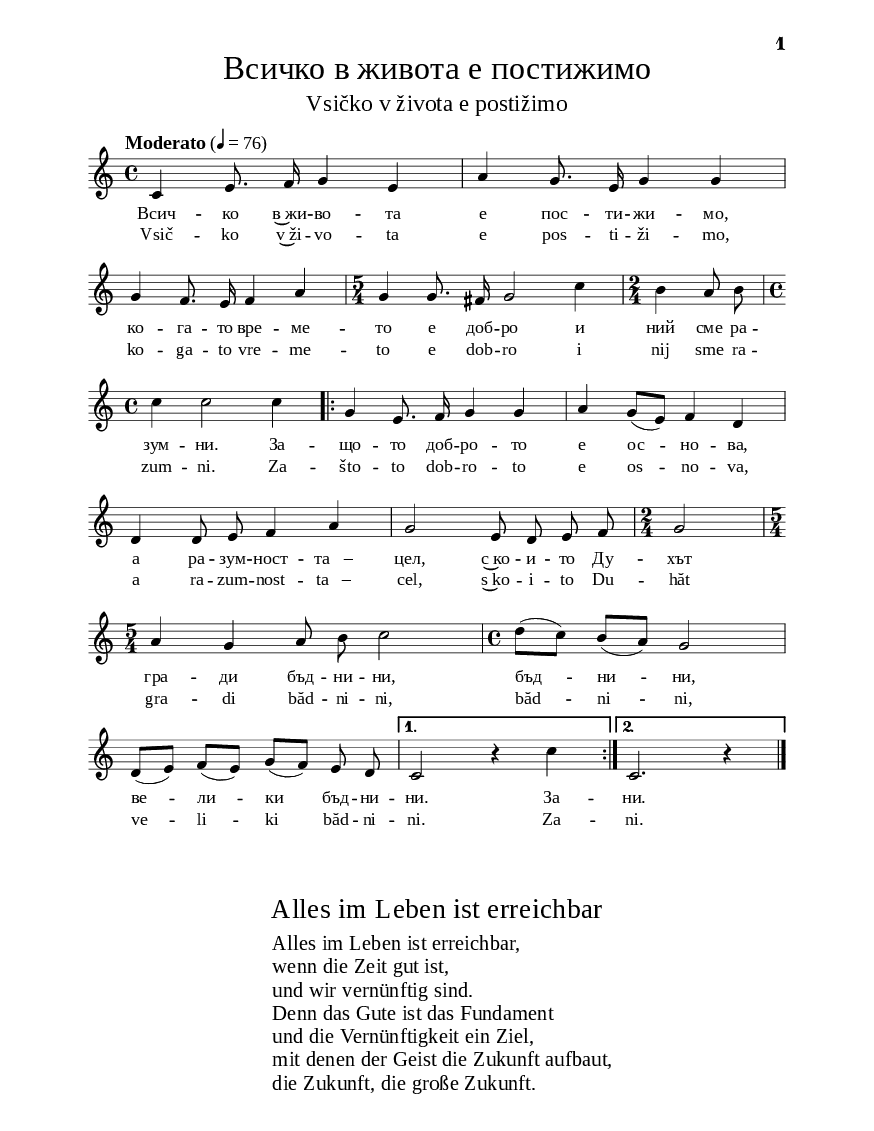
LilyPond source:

\version "2.24.4"

% include paper part and global functions
\include "include/globals.ily"

\bookpart {
  \label #'ref100
  \tocItem \markup "Всичко в живота е постижимо – Vsičko v života e postižimo"
  \include "include/bookpart-paper.ily"
  \score {
    \include "include/score-layout.ily"


    \new Voice \absolute  {
      \clef treble
      \key c \major
      \time 4/4
      \tempoFunc "Moderato" 4 "76"
      \autoBeamOff

      \autoBeamOff

      c'4 e'8. f'16 g'4 e' | a'4 g'8. e'16 g'4 g' \break |

      g'4 f'8. e'16 f'4 a' | \time 5/4  g'4 g'8. fis'16 g'2 c''4 | \time 2/4  b'4 a'8 b' \break |

      \time 4/4  c''4 c''2 c''4 \repeat volta 2 {
        g'4 e'8. f'16 g'4 g' | a'4 g'8 ( [e'] ) f'4 d' | \break

        d'4 d'8 e' f'4 a' g'2 e'8 d' e' f' | \time 2/4  g'2 | \break

        \time 5/4  a'4 g' a'8 b' c''2 | \time 4/4  d''8 [( c'' )] b' [( a' )] g'2 \break

        d'8  [( e' )] f' [( e' )] g' [( f' )] e' d'
      } \alternative { { | c'2 r4 c''4 | } {c'2. r4 } } \bar "|."
    }

    \addlyrics {
      Всич -- ко
      в~жи -- во -- та е пос -- ти -- жи -- мо, ко --
      га -- то вре -- ме -- то е доб -- ро и ний сме
      ра -- зум -- ни. За -- що -- то доб -- ро -- то
      е ос -- но -- ва, а ра -- зум -- ност -- "та   –"
      цел, с~ко -- и -- то Ду -- хът гра -- ди бъд --
      ни -- ни, бъд -- ни -- ни, ве -- ли -- ки бъд --
      ни -- ни. За -- ни.
    }

    \addlyrics {
      Vsič -- ko
      v~ži -- vo -- ta e pos -- ti -- ži -- mo, ko --
      ga -- to vre -- me -- to e dob -- ro i nij sme
      ra -- zum -- ni. Za -- što -- to dob -- ro -- to
      e os -- no -- va, a ra -- zum -- nost -- "ta   –"
      cel, s~ko -- i -- to Du -- hăt gra -- di băd --
      ni -- ni, băd -- ni -- ni, ve -- li -- ki băd --
      ni -- ni. Za -- ni.
    }



    \header {
      title = \titleFunc "Всичко в живота е постижимо" "Vsičko v života e postižimo"
    }

    \midi{}

  } % score

  % \markup \dc-two "D.C." "con repitione"


  % include foreign translation(s) of the song

  \markup \vspace #3

  \version "2.24.4"

\markup \fill-line { \fontsize #deTitleFontSize "Alles im Leben ist erreichbar" }
\markup \null
\markup \null
\markup \abs-fontsize #10 {
     \fill-line {
  \override #`(baseline-skip . ,deCoupletBaselineSkip)

  \column { 
  \line { " "   Alles im Leben ist erreichbar, }

 \line { " " wenn die Zeit gut ist,  }

 \line { " " und wir vernünftig sind. }

 \line { " " Denn das Gute ist das Fundament  }

 \line { " " und die Vernünftigkeit ein Ziel,  }

 \line { " " mit denen der Geist die Zukunft aufbaut, }

 \line { " " die Zukunft, die große Zukunft. }
       
    }
     }
    
}


} % bookpart
